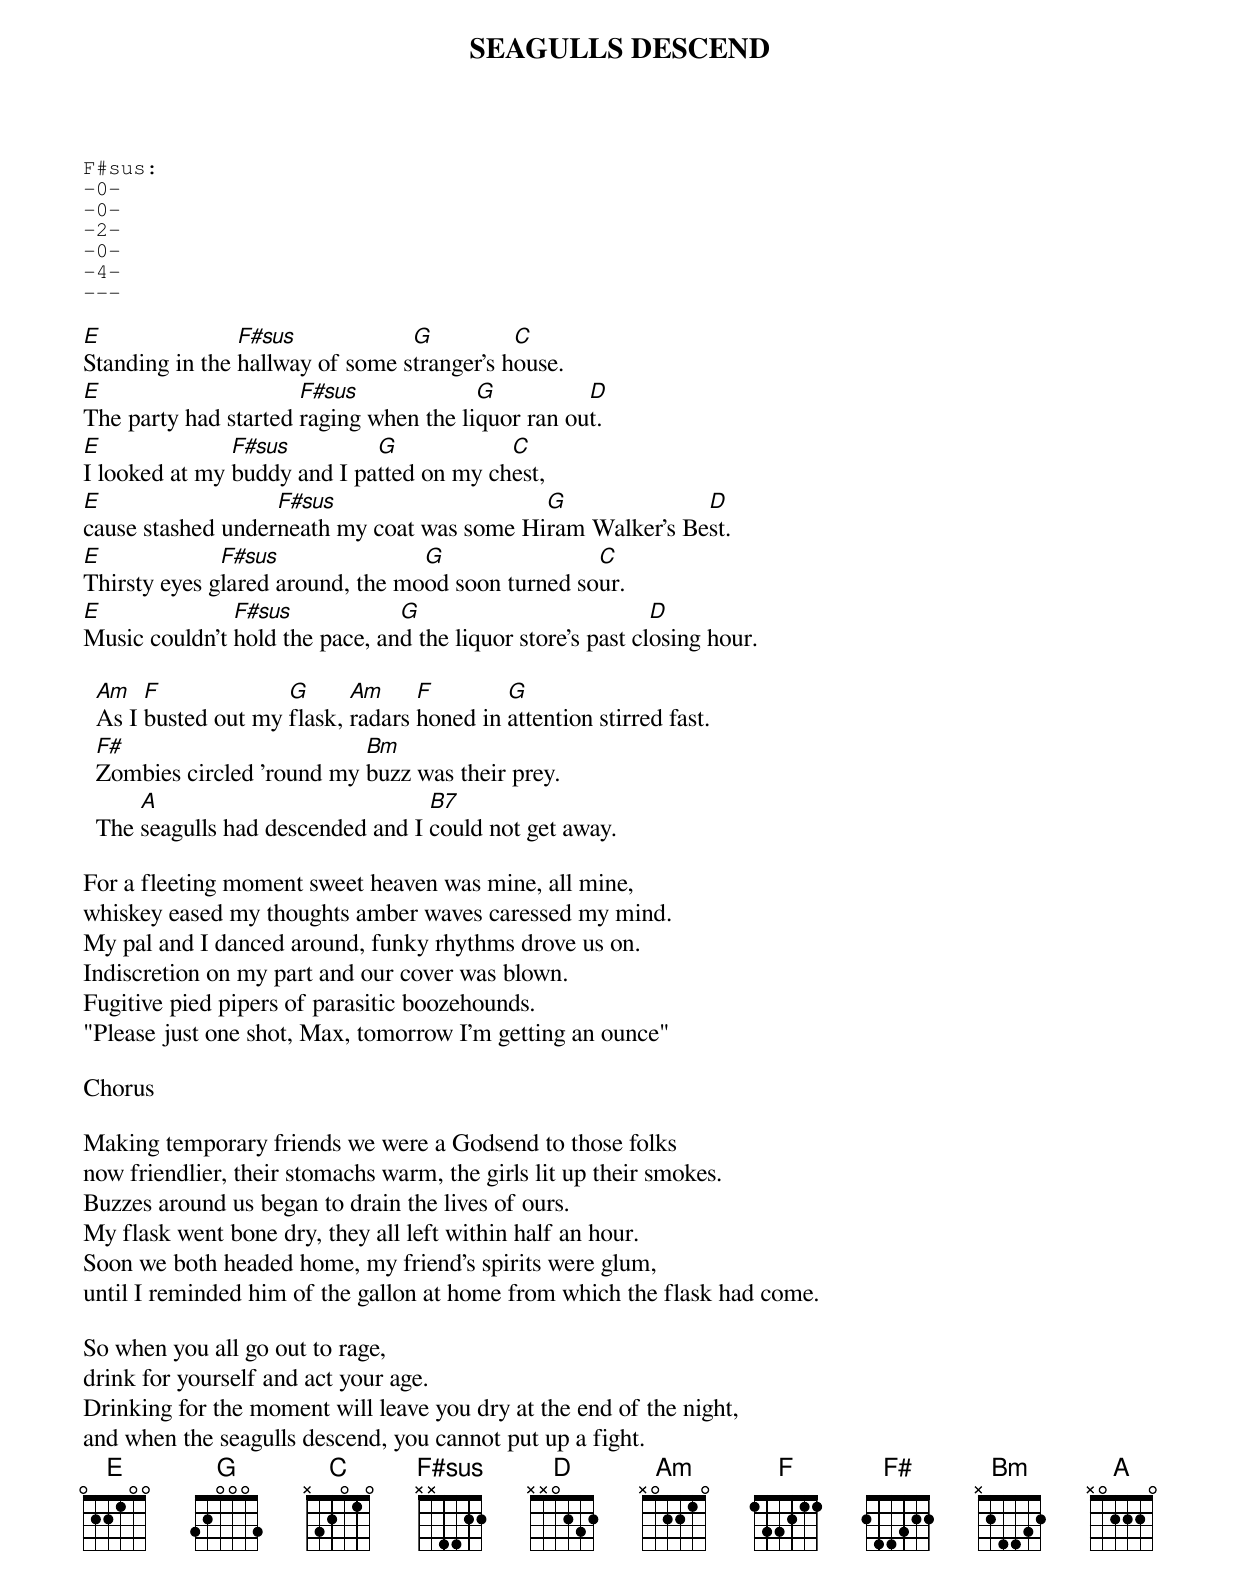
SEAGULLS DESCEND

F#sus:
-0-
-0-
-2-
-0-
-4-
---

E               *F#sus           G          C
Standing in the hallway of some stranger's house.
E                     F#sus             G          D
The party had started raging when the liquor ran out.
E              F#sus         G            C
I looked at my buddy and I patted on my chest,
E                  F#sus                    G              D
cause stashed underneath my coat was some Hiram Walker's Best.
E             F#sus               G                C
Thirsty eyes glared around, the mood soon turned sour.
E              F#sus            G                           D
Music couldn't hold the pace, and the liquor store's past closing hour.

  Am   F             G      Am     F        G
  As I busted out my flask, radars honed in attention stirred fast.
  F#                        Bm
  Zombies circled 'round my buzz was their prey.
      A                            B7
  The seagulls had descended and I could not get away.

For a fleeting moment sweet heaven was mine, all mine,
whiskey eased my thoughts amber waves caressed my mind.
My pal and I danced around, funky rhythms drove us on.
Indiscretion on my part and our cover was blown.
Fugitive pied pipers of parasitic boozehounds.
"Please just one shot, Max, tomorrow I'm getting an ounce"

Chorus

Making temporary friends we were a Godsend to those folks
now friendlier, their stomachs warm, the girls lit up their smokes.
Buzzes around us began to drain the lives of ours.
My flask went bone dry, they all left within half an hour.
Soon we both headed home, my friend's spirits were glum,
until I reminded him of the gallon at home from which the flask had come.

So when you all go out to rage,
drink for yourself and act your age.
Drinking for the moment will leave you dry at the end of the night,
and when the seagulls descend, you cannot put up a fight.
